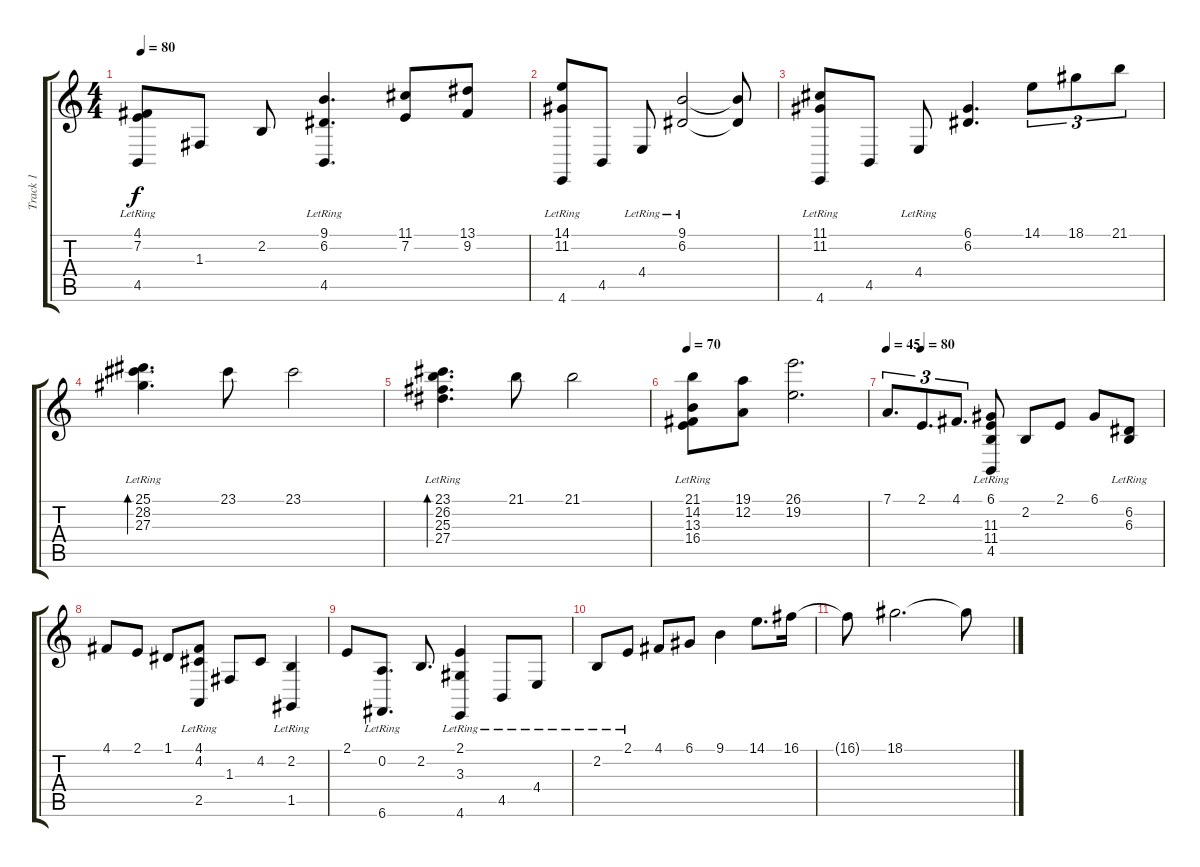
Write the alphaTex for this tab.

\track ("Track 1" "Track 1") {instrument acousticgrandpiano}
\staff {score tabs}
\tuning (D4 A3 F3 C3 G2 C2) {hide}
\ts (4 4)
\tempo 80
\clef g2
\ks c
(4.1{lr} 7.2{lr} 4.5{lr}).8{dy f} 1.3.8 2.2.8 (9.1{lr} 6.2{lr} 4.5{lr}).4{d} (11.1 7.2).8 (13.1 9.2).8 |
(14.1{lr} 11.2{lr} 4.6{lr}).8 4.5.8 4.4{lr}.8 (9.1{lr} 6.2{lr}).2 (9.1{t} 6.2{t}).8 |
(11.1{lr} 11.2{lr} 4.6{lr}).8 4.5.8 4.4{lr}.8 (6.1 6.2).4{d} 14.1.8{tu (3 2)} 18.1.8{tu (3 2)} 21.1.8{tu (3 2)} |
(25.1{lr} 28.2{lr} 27.3{lr}).4{d bd 120} 23.1.8 23.1.2 |
(23.1{lr} 26.2 25.3 27.4{lr}).4{d bd 240} 21.1.8 21.1.2 |
\tempo 70
(21.1 14.2 13.3{lr} 16.4{lr}).8 (19.1 12.2).8 (26.1 19.2).2{d} |
\tempo 45
\tempo (80 0.125)
7.1.8{d tu (3 2)} 2.1.8{d tu (3 2)} 4.1.8{d tu (3 2)} (6.1{lr} 11.3 11.4{lr} 4.5{lr}).8 2.2.8 2.1.8 6.1.8 (6.2{lr} 6.3{lr}).8 |
4.1.8 2.1.8 1.1.8 (4.1{lr} 4.2{lr} 2.5{lr}).8 1.3.8 4.2.8 (2.2 1.5{lr}).4 |
2.1.8 (0.2 6.6{lr}).8{d} 2.2.8{d} (2.1{lr} 3.3{lr} 4.6{lr}).4 4.5{lr}.8 4.4{lr}.8 |
2.2{lr}.8 2.1{lr}.8 4.1.8 6.1.8 9.1.4 14.1.8{d} 16.1.16 |
16.1{t}.8 18.1.2{d} 18.1{t}.8
